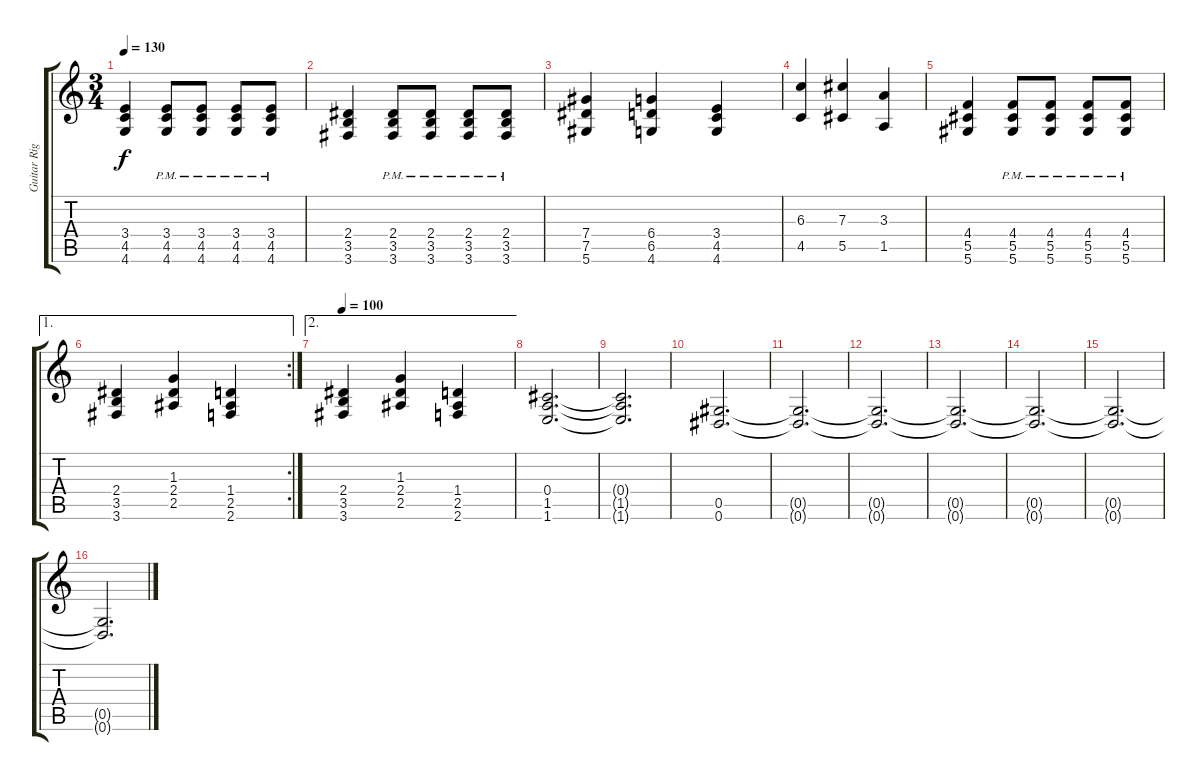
\track ("Guitar Right" "Guitar Rig") {instrument distortionguitar}
\staff {score tabs}
\tuning (Eb4 Bb3 Gb3 Db3 Ab2 Eb2) {hide}
\ts (3 4)
\tempo 130
\clef g2
\ks c
(3.4 4.5 4.6).4{dy f} (3.4{pm} 4.5{pm} 4.6{pm}).8 (3.4{pm} 4.5{pm} 4.6{pm}).8 (3.4{pm} 4.5{pm} 4.6{pm}).8 (3.4{pm} 4.5{pm} 4.6{pm}).8 |
(2.4 3.5 3.6).4 (2.4{pm} 3.5{pm} 3.6{pm}).8 (2.4{pm} 3.5{pm} 3.6{pm}).8 (2.4{pm} 3.5{pm} 3.6{pm}).8 (2.4{pm} 3.5{pm} 3.6{pm}).8 |
(7.4 7.5 5.6).4 (6.4 6.5 4.6).4 (3.4 4.5 4.6).4 |
(6.3 4.5).4 (7.3 5.5).4 (3.3 1.5).4 |
(4.4 5.5 5.6).4 (4.4{pm} 5.5{pm} 5.6{pm}).8 (4.4{pm} 5.5{pm} 5.6{pm}).8 (4.4{pm} 5.5{pm} 5.6{pm}).8 (4.4{pm} 5.5{pm} 5.6{pm}).8 |
\ae 1
\rc 2
(2.4 3.5 3.6).4 (1.3 2.4 2.5).4 (1.4 2.5 2.6).4 |
\ae 2
\tempo 100
(2.4 3.5 3.6).4 (1.3 2.4 2.5).4 (1.4 2.5 2.6).4 |
(0.4 1.5 1.6).2{d} |
(0.4{t} 1.5{t} 1.6{t}).2{d} |
(0.5 0.6).2{d} |
(0.5{t} 0.6{t}).2{d} |
(0.5{t} 0.6{t}).2{d} |
(0.5{t} 0.6{t}).2{d volume 0} |
(0.5{t} 0.6{t}).2{d} |
(0.5{t} 0.6{t}).2{d} |
(0.5{t} 0.6{t}).2{d}
